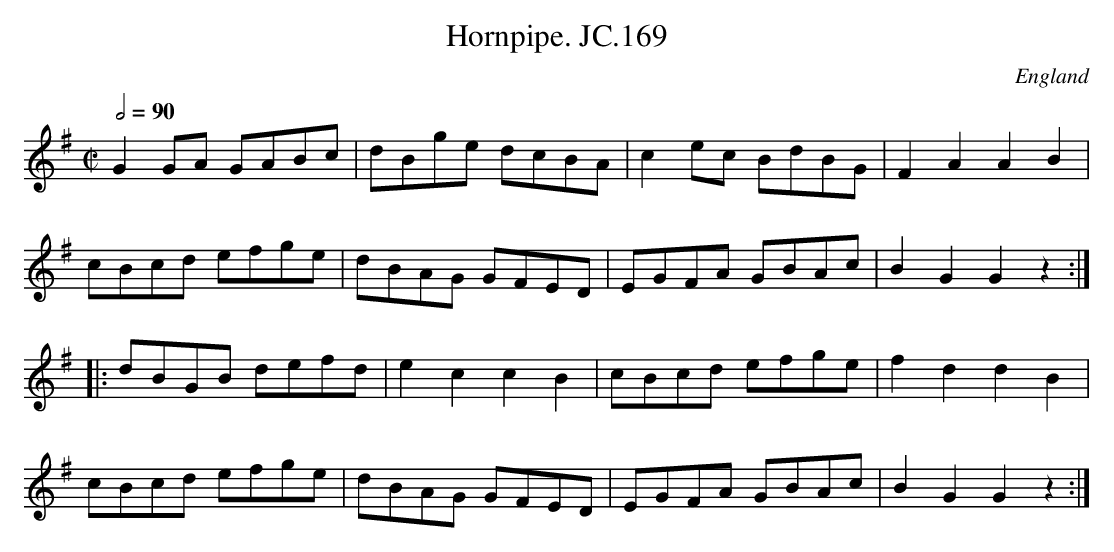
X:1
T:Hornpipe. JC.169
L:1/8
M:C|
O:England
Q:2/4=90
K:G
G2GA GABc|\
dBge dcBA|c2ec BdBG|F2A2A2B2|!
cBcd efge|dBAG GFED|EGFA GBAc|B2G2G2z2:|!
|:dBGB defd|e2c2c2B2|cBcd efge|f2d2d2B2|!
cBcd efge|dBAG GFED|EGFA GBAc|B2G2G2z2:|
